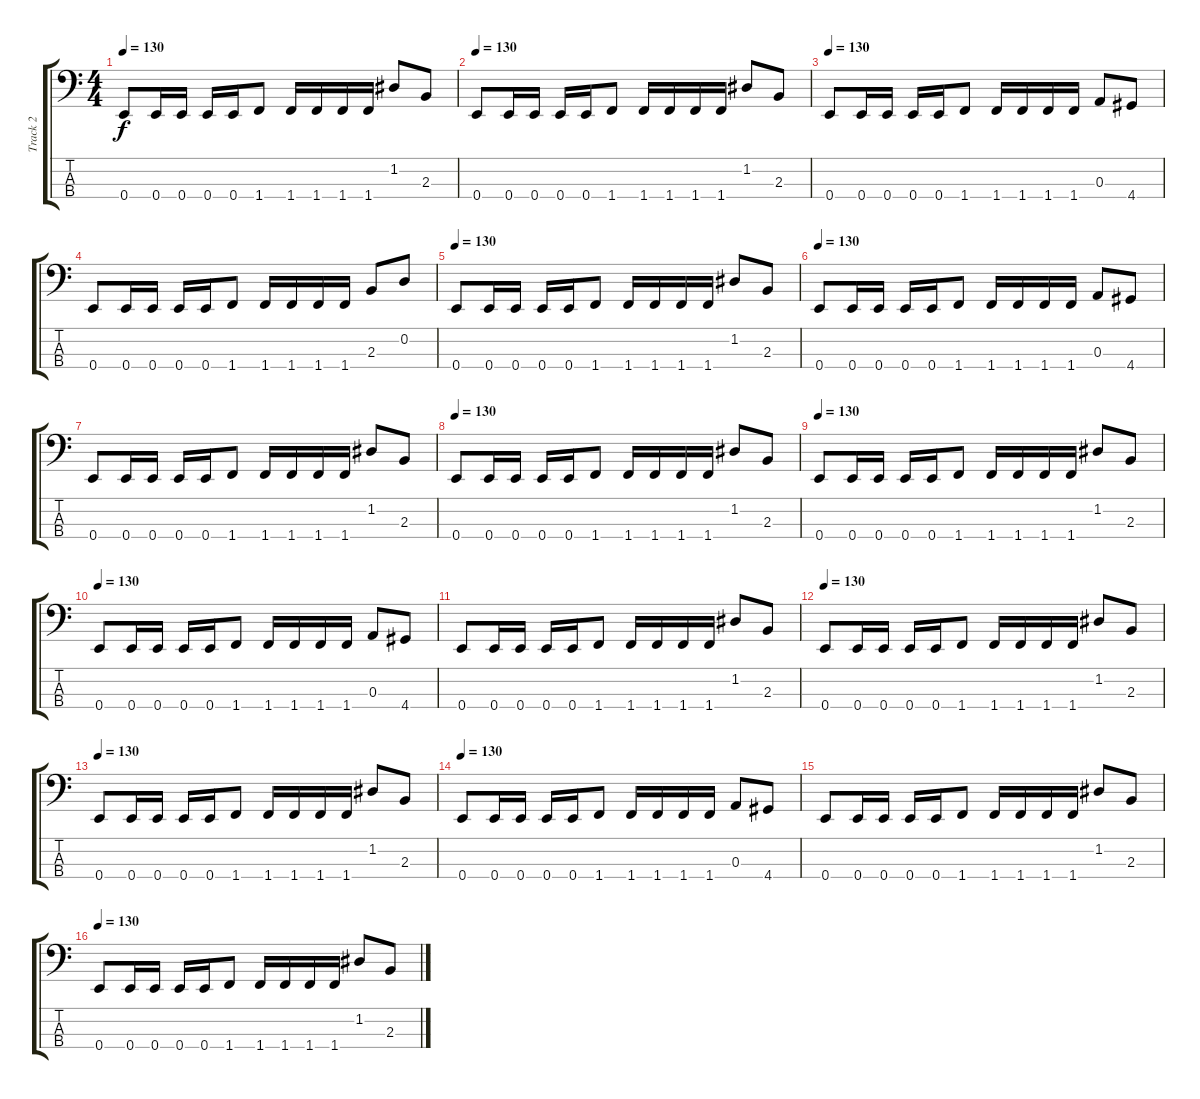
\track ("Track 2" "Track 2") {instrument electricbasspick}
\staff {score tabs}
\tuning (G2 D2 A1 E1) {hide}
\ts (4 4)
\tempo 130
\clef f4
\ks c
0.4.8{dy f} 0.4.16 0.4.16 0.4.16 0.4.16 1.4.8 1.4.16 1.4.16 1.4.16 1.4.16 1.2.8 2.3.8 |
\tempo 130
0.4.8 0.4.16 0.4.16 0.4.16 0.4.16 1.4.8 1.4.16 1.4.16 1.4.16 1.4.16 1.2.8 2.3.8 |
\tempo 130
0.4.8 0.4.16 0.4.16 0.4.16 0.4.16 1.4.8 1.4.16 1.4.16 1.4.16 1.4.16 0.3.8 4.4.8 |
0.4.8 0.4.16 0.4.16 0.4.16 0.4.16 1.4.8 1.4.16 1.4.16 1.4.16 1.4.16 2.3.8 0.2.8 |
\tempo 130
0.4.8 0.4.16 0.4.16 0.4.16 0.4.16 1.4.8 1.4.16 1.4.16 1.4.16 1.4.16 1.2.8 2.3.8 |
\tempo 130
0.4.8 0.4.16 0.4.16 0.4.16 0.4.16 1.4.8 1.4.16 1.4.16 1.4.16 1.4.16 0.3.8 4.4.8 |
0.4.8 0.4.16 0.4.16 0.4.16 0.4.16 1.4.8 1.4.16 1.4.16 1.4.16 1.4.16 1.2.8 2.3.8 |
\tempo 130
0.4.8 0.4.16 0.4.16 0.4.16 0.4.16 1.4.8 1.4.16 1.4.16 1.4.16 1.4.16 1.2.8 2.3.8 |
\tempo 130
0.4.8 0.4.16 0.4.16 0.4.16 0.4.16 1.4.8 1.4.16 1.4.16 1.4.16 1.4.16 1.2.8 2.3.8 |
\tempo 130
0.4.8 0.4.16 0.4.16 0.4.16 0.4.16 1.4.8 1.4.16 1.4.16 1.4.16 1.4.16 0.3.8 4.4.8 |
0.4.8 0.4.16 0.4.16 0.4.16 0.4.16 1.4.8 1.4.16 1.4.16 1.4.16 1.4.16 1.2.8 2.3.8 |
\tempo 130
0.4.8 0.4.16 0.4.16 0.4.16 0.4.16 1.4.8 1.4.16 1.4.16 1.4.16 1.4.16 1.2.8 2.3.8 |
\tempo 130
0.4.8 0.4.16 0.4.16 0.4.16 0.4.16 1.4.8 1.4.16 1.4.16 1.4.16 1.4.16 1.2.8 2.3.8 |
\tempo 130
0.4.8 0.4.16 0.4.16 0.4.16 0.4.16 1.4.8 1.4.16 1.4.16 1.4.16 1.4.16 0.3.8 4.4.8 |
0.4.8 0.4.16 0.4.16 0.4.16 0.4.16 1.4.8 1.4.16 1.4.16 1.4.16 1.4.16 1.2.8 2.3.8 |
\tempo 130
0.4.8 0.4.16 0.4.16 0.4.16 0.4.16 1.4.8 1.4.16 1.4.16 1.4.16 1.4.16 1.2.8 2.3.8
